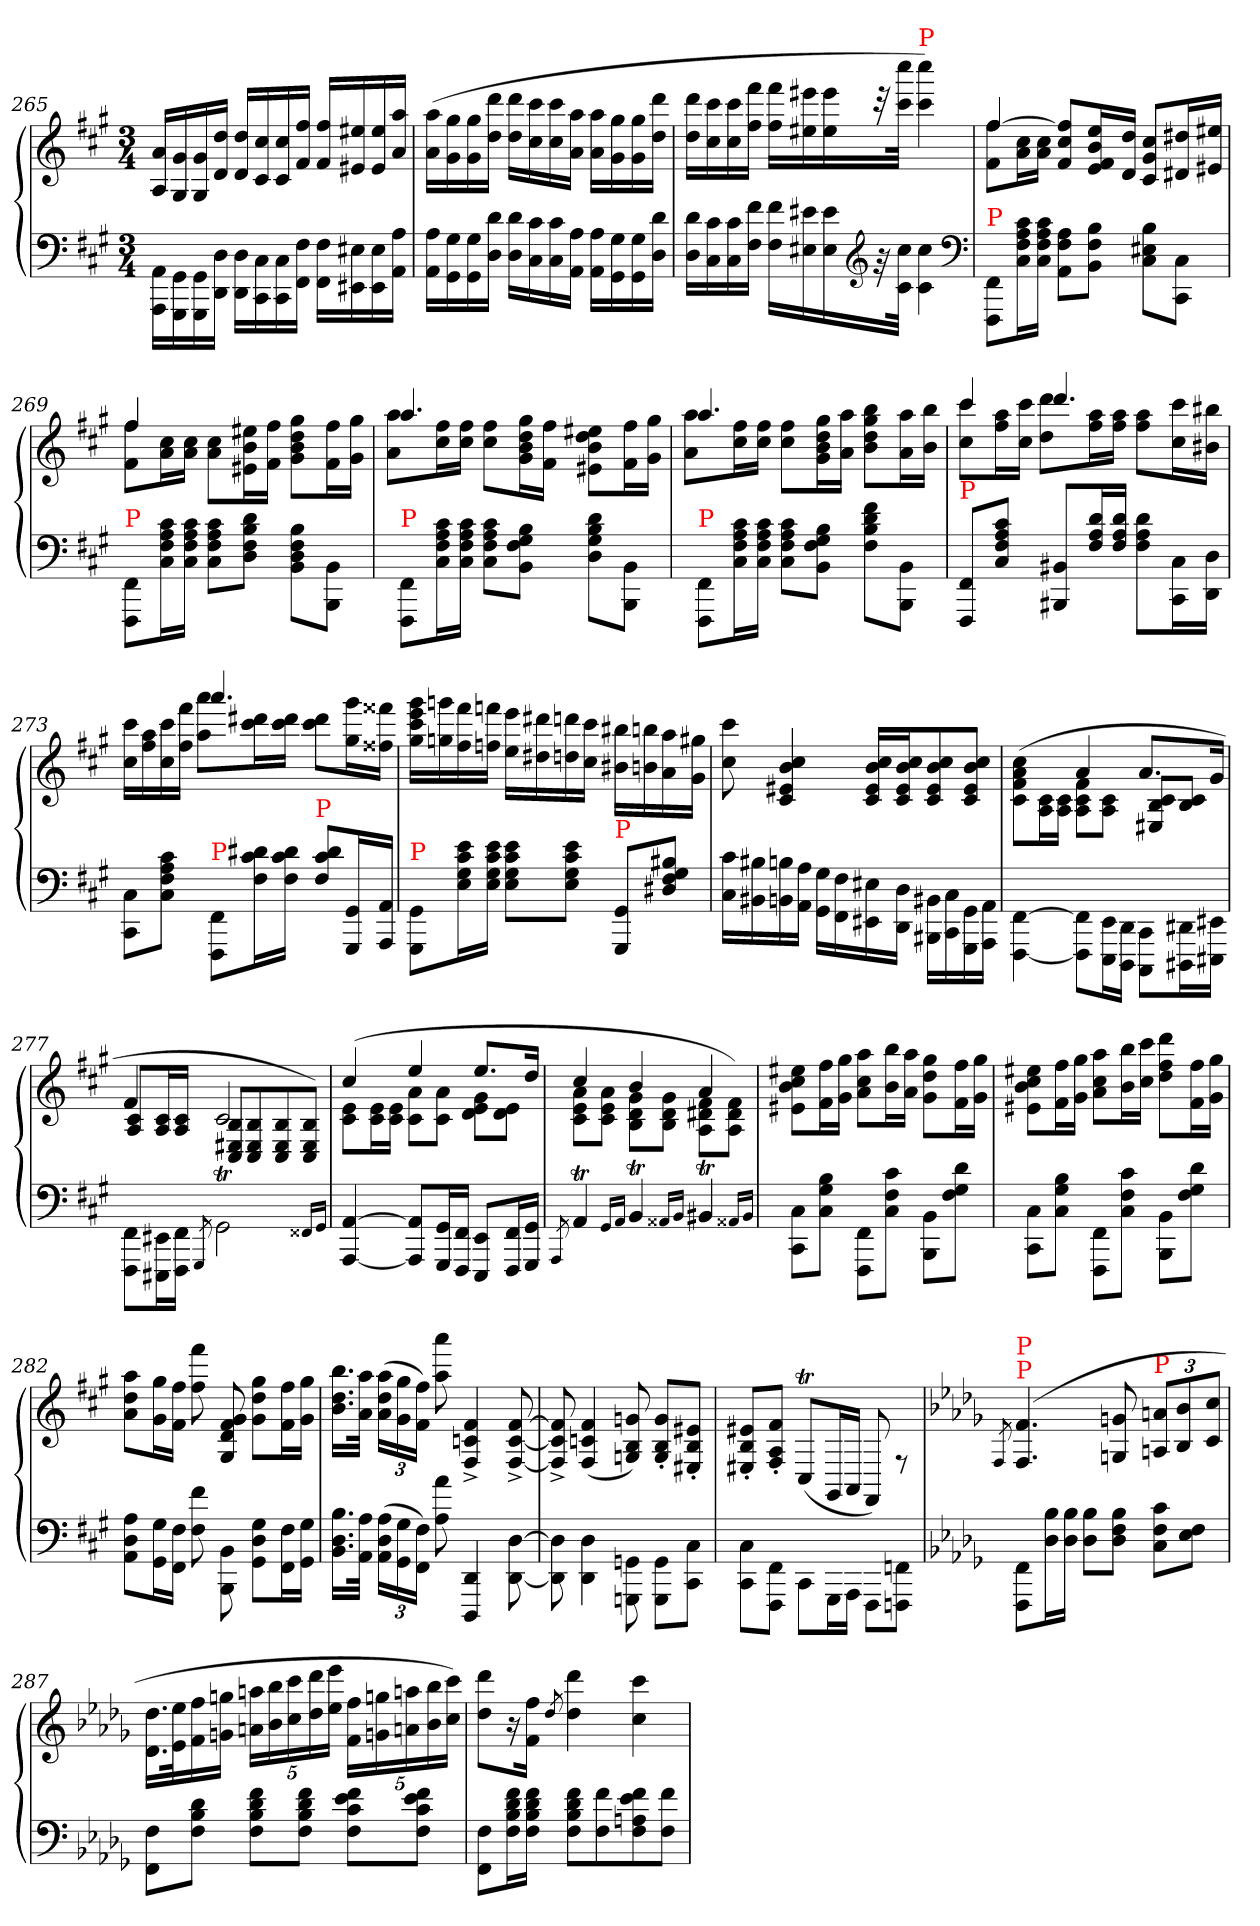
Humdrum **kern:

**kern	**kern
*part1	*part1
*staff2	*staff1
*clefF4	*clefG2
*k[f#c#g#]	*k[f#c#g#]
*M3/4	*M3/4
=265	=265
16AA\ 16AAA\LL	16a/ 16A/LL
16GG#\ 16GGG#\	16g#/ 16G#/
16GG#\ 16GGG#\	16g#/ 16G#/
16D 16DDJJ	16dd 16dJJ
16D\ 16DD\LL	16dd 16dLL
16C# 16CC#	16cc# 16c#
16C# 16CC#	16cc# 16c#
16F# 16FF#JJ	16ff# 16f#JJ
16F#\ 16FF#\LL	16ff#/ 16f#/LL
16E#X 16EE#X	16ee#X 16e#X
16E# 16EE#	16ee# 16e#
16A 16AAJJ	16aa 16aJJ
=266	=266
16A 16AALL	(>16aa 16aLL
16G# 16GG#	16gg# 16g#
16G# 16GG#	16gg# 16g#
16d 16DJJ	16ddd 16ddJJ
16d 16DLL	16ddd 16ddLL
16c# 16C#	16ccc# 16cc#
16c# 16C#	16ccc# 16cc#
16A 16AAJJ	16aa 16aJJ
16A 16AALL	16aa 16aLL
16G# 16GG#	16gg# 16g#
16G# 16GG#	16gg# 16g#
16d 16DJJ	16ddd 16ddJJ
=267	=267
16d 16DLL	16ddd 16ddLL
16c# 16C#	16ccc# 16cc#
16c# 16C#	16ccc# 16cc#
16f# 16F#JJ	16fff# 16ff#JJ
16f# 16F#LL	16fff# 16ff#LL
16e#X 16E#X	16eee#X 16ee#X
16e# 16E#	16eee# 16ee#
*clefG2	*
32rg	32rccc
32cc# 32c#JJk	32cccc# 32ccc#JJk
!	!LO:TX:a:color=red:t=P
4cc#\ 4c#\	4cccc# 4ccc#)
*clefF4	*
=268	=268
*	*^
!LO:TX:a:color=red:t=P	!	!
8FF#/ 8FFF#/L	[4ff#	8ff# 8f#L
16c#\ 16A\ 16F#\ 16C#\L	.	16cc# 16aL
16c#\ 16A\ 16F#\ 16C#\JJ	.	16cc# 16aJJ
8A 8F# 8AAL	8ff#] 8cc# 8f#L	2ryy
8B 8F# 8BBJ	16ee 16b 16f# 16eL	.
.	16dd 16dJJ	.
8B\ 8E#X\ 8C#\L	8cc# 8g# 8c#L	.
8C# 8CC#J	16dd#X 16d#XL	.
.	16ee#X 16e#XJJ	.
=269	=269	=269
!LO:TX:a:color=red:t=P	!	!
8FF#/ 8FFF#/L	4ff#	8ff# 8f#L
16c#\ 16A\ 16F#\ 16C#\L	.	16cc# 16aL
16c#\ 16A\ 16F#\ 16C#\JJ	.	16cc# 16aJJ
8c# 8A 8F# 8C#L	2ryy	8cc# 8aL
8d 8B 8F# 8DJ	.	16ee#X 16b 16e#XL
.	.	16ff# 16f#JJ
8B\ 8F#\ 8D\ 8BB\L	.	8gg# 8dd 8b 8g#L
8BB 8BBBJ	.	16ff# 16f#L
.	.	16gg# 16g#JJ
=270	=270	=270
!LO:TX:a:color=red:t=P	!	!
8FF#/ 8FFF#/L	4.aa	8aa 8aL
16c#\ 16A\ 16F#\ 16C#\L	.	16ff# 16cc#L
16c#\ 16A\ 16F#\ 16C#\JJ	.	16ff# 16cc#JJ
8c# 8A 8F# 8C#L	.	8ff# 8cc#L
8B 8G# 8F# 8BBJ	4.ryy	16gg# 16dd 16b 16g#L
.	.	16ff# 16f#JJ
8d\ 8B\ 8G#\ 8D\L	.	8ee#X 8dd 8b 8e#XL
8BB 8BBBJ	.	16ff# 16f#L
.	.	16gg# 16g#JJ
=271	=271	=271
!LO:TX:a:color=red:t=P	!	!
8FF#/ 8FFF#/L	4.aa	8aa 8aL
16c#\ 16A\ 16F#\ 16C#\L	.	16ff# 16cc#L
16c#\ 16A\ 16F#\ 16C#\JJ	.	16ff# 16cc#JJ
8c# 8A 8F# 8C#L	.	8ff# 8cc#L
8B 8G# 8F# 8BBJ	4.ryy	16gg# 16dd 16b 16g#L
.	.	16aa 16aJJ
8f# 8d 8B 8F#L	.	8bb 8gg# 8dd 8bL
8BB 8BBBJ	.	16aa 16aL
.	.	16bb 16bJJ
=272	=272	=272
!LO:TX:a:color=red:t=P	!	!
8FF#/ 8FFF#/L	4ccc#/	8ccc# 8cc#L
8c#\ 8A\ 8F#\ 8C#\J	.	16aa 16ff#L
.	.	16ccc# 16cc#JJ
8BB#X 8BBB#XL	4.ddd	8ddd 8ddL
16d 16A 16F#L	.	16aa 16ff#L
16d 16A 16F#JJ	.	16aa 16ff#JJ
8d\ 8A\ 8F#\L	.	8aa 8ff#L
16C# 16CC#L	8ryy	16ccc# 16cc#L
16D 16DDJJ	.	16bb#X 16b#XJJ
=273	=273	=273
8C#\ 8CC#\L	4ryy	16ccc# 16cc#LL
.	.	16aa 16ff#
8c# 8A 8F# 8C#J	.	16ccc# 16cc#
.	.	16fff# 16ff#JJ
!LO:TX:a:color=red:t=P	!	!
8FF#/ 8FFF#/L	4.aaa	8aaa 8aaL
16d#X\ 16c#\ 16F#\L	.	16ddd#X 16ccc#L
16d#\ 16c#\ 16F#\JJ	.	16ddd# 16ccc#JJ
!LO:TX:a:color=red:t=P	!	!
8d#\ 8c#\ 8F#\L	.	8ddd# 8ccc#L
16GG#/ 16GGG#/L	8ryy	16ggg# 16gg#L
16AA/ 16AAA/JJ	.	16fff##X 16ff##XJJ
=274	=274	=274
!LO:TX:a:color=red:t=P	!	!
*	*v	*v
8GG#/ 8GGG#/L	16ggg# 16eee 16ccc# 16gg#LL
.	16gggn 16ggn
16e\ 16c#\ 16G#\ 16E\L	16fff# 16ff#
16e\ 16c#\ 16G#\ 16E\JJ	16fffn 16ffnJJ
8e 8c# 8G# 8EL	16eee 16eeLL
.	16ddd#X 16dd#X
8e 8c# 8G# 8EJ	16dddn 16ddn
.	16ccc# 16cc#JJ
!LO:TX:a:color=red:t=P	!
8GG#/ 8GGG#/L	16bb#X 16b#XLL
.	16bbn 16bn
8B#X\ 8G#\ 8F#\ 8D#X\J	16aa 16a
.	16gg# 16g#JJ
=275	=275
16c#\ 16C#\LL	8ccc# 8cc#
16B#X 16BB#X	.
16Bn 16BBn	4cc# 4b 4e#X 4c#
16A 16AAJJ	.
16G#\ 16GG#\LL	.
16F# 16FF#	.
16E#X 16EE#X	16cc# 16b 16e# 16c#LL
16D 16DDJJ	16cc# 16b 16e# 16c#J
16BB#X\ 16BBB#X\LL	8cc# 8b 8e# 8c#
16C# 16CC#	.
16GG# 16GGG#	8cc# 8b 8e# 8c#J
16AA 16AAAJJ	.
=276	=276
*	*^
[4FF#\ [4FFF#\	4ryy	(>8cc#\ 8a\ 8f#\ 8c#\L
.	.	16c# 16AL
.	.	16c# 16AJJ
8FF#]\ 8FFF#]\L	4a	8f# 8c# 8AL
16EE 16EEEL	.	8c# 8AJ
16DD 16DDDJJ	.	.
8CC#\ 8CCC#\L	8.aL	8c#/ 8B/ 8E#X/L
16DD#X\ 16DDD#X\L	.	8c#/ 8B/J
16EE#X\ 16EEE#X\JJ	16g#Jk	.
=277	=277	=277
8FF#\ 8FFF#\L	4f#	8c#/ 8A/L
16EE#X\ 16EEE#X\L	.	16c#/ 16A/L
16FF#\ 16FFF#\JJ	.	16c#/ 16A/JJ
8qGGG#/	.	.
2GG#t\	2c#	8B/ 8E#X/ 8C#/L
.	.	8B/ 8E#/ 8C#/
.	.	8B/ 8E#/ 8C#/
.	.	8B/ 8E#/ 8C#/J)
16qqFF##XTTT/LL	.	.
16qqGG#JJ	.	.
=278	=278	=278
[4AA [4AAA	(>4cc#	8e 8c#L
.	.	16e 16c#L
.	.	16e 16c#JJ
8AA] 8AAA]L	4ee	8a 8c#L
16GG# 16GGG#L	.	8a 8c#J
16FF# 16FFF#JJ	.	.
8EE 8EEEL	8.eeL	8g# 8e 8dL
16FF# 16FFF#L	.	8e 8dJ
16GG# 16GGG#JJ	16ddJk	.
=279	=279	=279
8qAAA/	.	.
4AAT	4cc#	8a 8e 8c#L
.	.	8a 8e 8c#J
16qqGG#TTT/LL	.	.
16qqAA/JJ	.	.
4BBT	4b	8g# 8d 8BL
.	.	8g# 8d 8BJ
16qqAA##XTTT/LL	.	.
16qqBB/JJ	.	.
4BB#Xt	4a	8f# 8d#X 8AL
.	.	8f# 8d# 8AJ)
*	*v	*v
16qqAA##XTTT/LL	.
16qqBB#/JJ	.
=280	=280
8C#\ 8CC#\L	8ee#X 8cc# 8b 8e#XL
8B 8G# 8C#J	16ff# 16f#L
.	16gg# 16g#JJ
8FF#\ 8FFF#\L	8aa 8cc# 8aL
8c# 8F# 8C#J	16bb 16bL
.	16aa 16aJJ
8BB\ 8BBB\L	8gg# 8dd 8g#L
8d 8G# 8F#J	16ff# 16f#L
.	16gg# 16g#JJ
=281	=281
8C#\ 8CC#\L	8ee#X 8cc# 8b 8e#XL
8B 8G# 8C#J	16ff# 16f#L
.	16gg# 16g#JJ
8FF#\ 8FFF#\L	8aa 8cc# 8aL
8c# 8F# 8C#J	16bb 16bL
.	16ccc# 16cc#JJ
8BB\ 8BBB\L	8ddd 8ff# 8ddL
8d 8G# 8F#J	16ff# 16f#L
.	16gg# 16g#JJ
=282	=282
8A\ 8D\ 8AA\L	8aa 8dd 8aL
16G# 16GG#L	16gg# 16g#L
16F# 16FF#JJ	16ff# 16f#JJ
8f# 8F#	8fff# 8ff#
8BB\ 8BBB\	8g#/ 8f#/ 8d/ 8G#/
8G#\ 8D\ 8GG#\L	8gg# 8dd 8g#L
16F# 16FF#L	16ff# 16f#L
16G# 16GG#JJ	16gg# 16g#JJ
=283	=283
16.B\ 16.D\ 16.BB\LL	16.bb 16.dd 16.bLL
32A 32AAJJk	32aa 32aJJk
*Xbrackettup	*Xbrackettup
(>24A\ 24D\ 24AA\LL	(>24aa 24dd 24aLL
24G# 24GG#	24gg# 24g#
24F# 24FF#JJ)	24ff# 24f#JJ)
8a 8A	8aaa 8aa
4DD/ 4DDD/	4f#^>/ 4cn^>/ 4F#^>/
[8D\ [8DD\	[8f#^>/ [8c^>/ [8F#^>/
=284	=284
8D]\ 8DD]\	8f#]^>/ 8cn]^>/ 8F#]^>/
4D\ 4DD\	(>4f#/ 4c/ 4F#/
8GGn\ 8GGGn\	8gn/ 8B/ 8Gn/)
8GG\ 8GGG\L	8g'>/ 8B'>/ 8G'>/L
8C#\ 8CC#\J	8e#X'>/ 8B'>/ 8E#X'>/J
=285	=285
8C#\ 8CC#\L	8e#X'>/ 8B'>/ 8E#X'>/L
8FF#\ 8FFF#\J	8f#'>/ 8A'>/ 8F#'>/J
8CC#\L	(>8C#t/L
16GGG#\L	16GG#/L
16AAA\JJ	16AA/JJ
8FFF#\L	8FF#/)
8FFn 8FFFnJ	8rF
=286	=286
*k[b-e-a-d-g-]	*k[b-e-a-d-g-]
.	8qF/
!	!LO:TX:a:color=red:t=P
!	!LO:TX:a:color=red:t=P
8FF\ 8FFF\L	(>4.f/ 4.F/
16B-\ 16D-\L	.
16B-\ 16D-\JJ	.
8B-\ 8D-\L	.
8B-\ 8F\ 8D-\J	8gn/ 8Gn/
!	!LO:TX:a:color=red:t=P
8c\ 8F\ 8C\L	12an/ 12An/L
.	12b-/ 12B-/
8F\ 8E-\J	.
.	12cc 12cJ
=287	=287
8F 8FFL	16.dd- 16.d-LL
.	32ee- 32e-k
8d- 8B- 8FJ	16ff 16f
.	16ggn 16gnJJ
8f 8d- 8B- 8FL	20aan 20anLL
.	20bb- 20b-
.	20ccc 20cc
8f 8d- 8B- 8FJ	.
.	20ddd- 20dd-
.	20eee- 20ee-JJ
8f 8e- 8c 8FL	20ff\ 20f\LL
.	20ggn 20gn
.	20aan 20an
8f 8e- 8c 8FJ	.
.	20bb- 20b-
.	20ccc 20ccJJ)
=288	=288
8F 8FFL	8ddd- 8dd-L
16f 16d- 16B- 16FL	16r
16f 16d- 16B- 16FJJ	16ff 16fJk
.	8qdd-/
8f 8d- 8B- 8FL	4ddd- 4dd-
8f 8F	.
8f 8e- 8An 8F	4ccc 4cc
8f 8FJ	.
=	=
*-	*-
